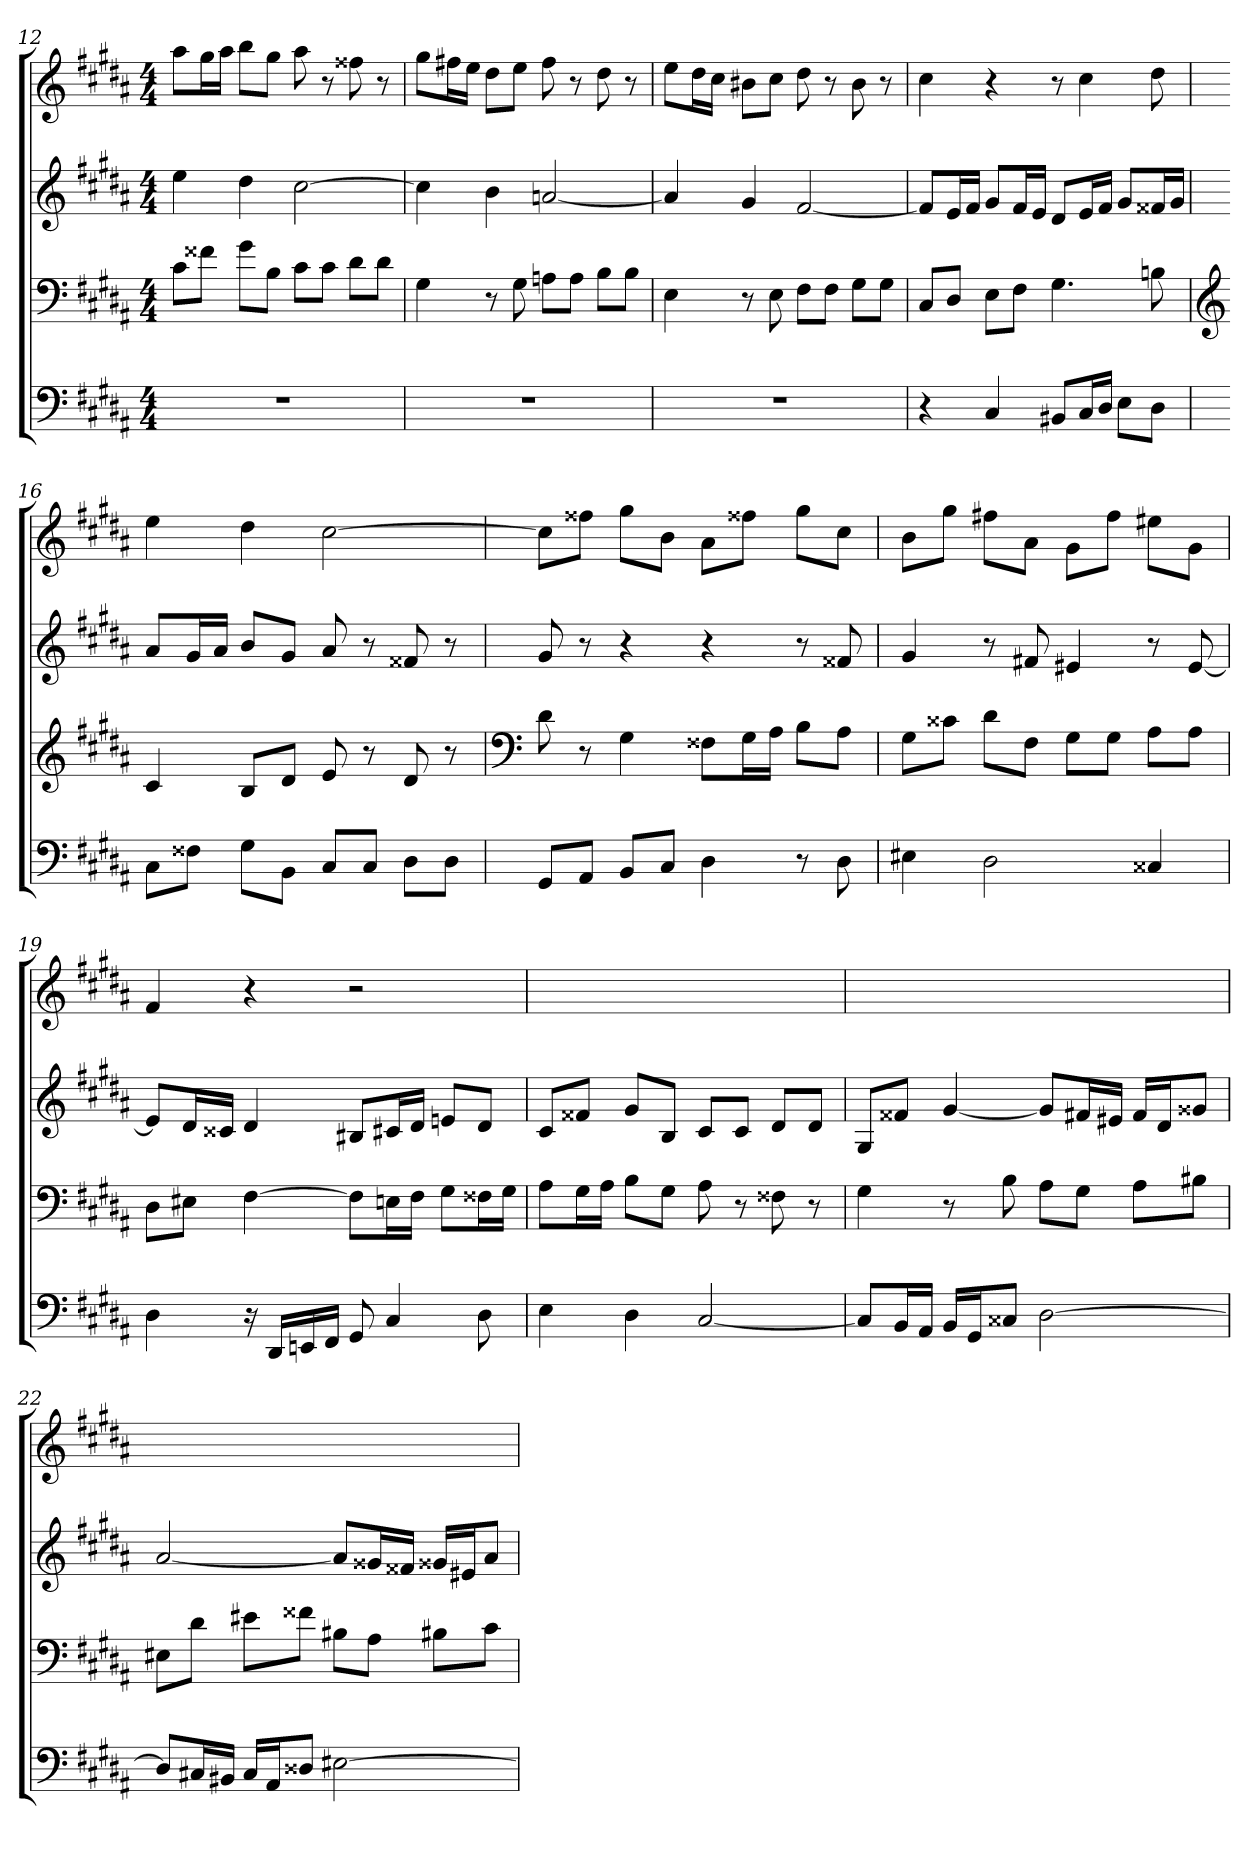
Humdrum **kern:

**kern	**kern	**kern	**kern
*part4	*part3	*part2	*part1
*staff4	*staff3	*staff2	*staff1
*clefF4	*clefF4	*clefG2	*clefG2
*k[f#c#g#d#a#]	*k[f#c#g#d#a#]	*k[f#c#g#d#a#]	*k[f#c#g#d#a#]
*M4/4	*M4/4	*M4/4	*M4/4
=12	=12	=12	=12
1r	8c#\L	4ee	8aa#\L
.	8f##X\J	.	16gg#\L
.	.	.	16aa#\JJ
.	8g#\L	4dd#	8bb\L
.	8B\J	.	8gg#\J
.	8c#\L	[2cc#	8aa#
.	8c#\J	.	8r
.	8d#\L	.	8ff##X
.	8d#\J	.	8r
=13	=13	=13	=13
1r	4G#	4cc#]	8gg#\L
.	.	.	16ff#X\L
.	.	.	16ee\JJ
.	8r	4b	8dd#\L
.	8G#	.	8ee\J
.	8An\L	[2an	8ff#
.	8A\J	.	8r
.	8B\L	.	8dd#
.	8B\J	.	8r
=14	=14	=14	=14
1r	4E	4an]	8ee\L
.	.	.	16dd#\L
.	.	.	16cc#\JJ
.	8r	4g#	8b#X\L
.	8E	.	8cc#\J
.	8F#\L	[2f#	8dd#
.	8F#\J	.	8r
.	8G#\L	.	8b#
.	8G#\J	.	8r
=15	=15	=15	=15
4r	8C#/L	8f#/L]	4cc#
.	8D#/J	16e/L	.
.	.	16f#/JJ	.
4C#	8E\L	8g#/L	4r
.	8F#\J	16f#/L	.
.	.	16e/JJ	.
8BB#X/L	4.G#	8d#/L	8r
16C#/L	.	16e/L	4cc#
16D#/JJ	.	16f#/JJ	.
8E\L	.	8g#/L	.
8D#\J	8Bn	16f##X/L	8dd#
.	.	16g#/JJ	.
=16	=16	=16	=16
*	*clefG2	*	*
8C#\L	4c#	8a#/L	4ee
8F##X\J	.	16g#/L	.
.	.	16a#/JJ	.
8G#\L	8B/L	8b/L	4dd#
8BB\J	8d#/J	8g#/J	.
8C#/L	8e	8a#	[2cc#
8C#/J	8r	8r	.
8D#\L	8d#	8f##X	.
8D#\J	8r	8r	.
=17	=17	=17	=17
*	*clefF4	*	*
8GG#/L	8d#	8g#	8cc#\L]
8AA#/J	8r	8r	8ff##X\J
8BB/L	4G#	4r	8gg#\L
8C#/J	.	.	8b\J
4D#	8F##X\L	4r	8a#\L
.	16G#\L	.	8ff##X\J
.	16A#\JJ	.	.
8r	8B\L	8r	8gg#\L
8D#	8A#\J	8f##X	8cc#\J
=18	=18	=18	=18
4E#X	8G#\L	4g#	8b\L
.	8c##X\J	.	8gg#\J
2D#	8d#\L	8r	8ff#X\L
.	8F#\J	8f#X	8a#\J
.	8G#\L	4e#X	8g#\L
.	8G#\J	.	8ff#\J
4C##X	8A#\L	8r	8ee#X\L
.	8A#\J	[8e#	8g#\J
=19	=19	=19	=19
4D#	8D#\L	8e#/L]	4f#
.	8E#X\J	16d#/L	.
.	.	16c##X/JJ	.
16r	[4F#	4d#	4r
16DD#/LL	.	.	.
16EEn/	.	.	.
16FF#/JJ	.	.	.
8GG#	8F#\L]	8B#X/L	2r
4C#	16En\L	16c#X/L	.
.	16F#\JJ	16d#/JJ	.
.	8G#\L	8en/L	.
8D#	16F##X\L	8d#/J	.
.	16G#\JJ	.	.
=20	=20	=20	=20
4E	8A#\L	8c#/L	1ryy
.	16G#\L	8f##X/J	.
.	16A#\JJ	.	.
4D#	8B\L	8g#/L	.
.	8G#\J	8B/J	.
[2C#	8A#	8c#/L	.
.	8r	8c#/J	.
.	8F##X	8d#/L	.
.	8r	8d#/J	.
=21	=21	=21	=21
8C#/L]	4G#	8G#/L	1ryy
16BB/L	.	8f##X/J	.
16AA#/JJ	.	.	.
16BB/LL	8r	[4g#	.
16GG#/J	.	.	.
8C##X/J	8B	.	.
[2D#	8A#\L	8g#/L]	.
.	8G#\J	16f#X/L	.
.	.	16e#X/JJ	.
.	8A#\L	16f#/LL	.
.	.	16d#/J	.
.	8B#X\J	8g##X/J	.
=22	=22	=22	=22
8D#/L]	8E#X\L	[2a#	1ryy
16C#X/L	8d#\J	.	.
16BB#X/JJ	.	.	.
16C#/LL	8e#X\L	.	.
16AA#/J	.	.	.
8D##X/J	8f##X\J	.	.
[2E#X	8B#X\L	8a#/L]	.
.	8A#\J	16g##X/L	.
.	.	16f##X/JJ	.
.	8B#X\L	16g##X/LL	.
.	.	16e#X/J	.
.	8c#\J	8a#/J	.
=	=	=	=
*-	*-	*-	*-
